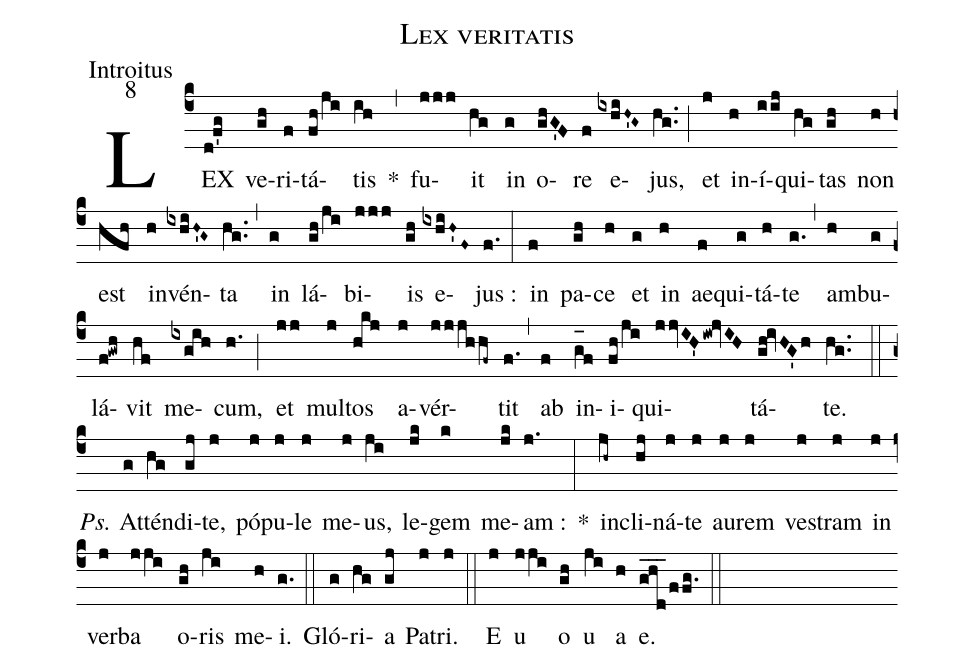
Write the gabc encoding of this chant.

name:Lex veritatis;
office-part:Introitus;
mode:8;
%%
(c4) LEX(d!f'g) ve(gh)ri(f)tá(fh/ji)tis(ih) *(,) fu(jjj)it(hg) in(g) o(ghG'F)re(f) e(ixhiH~'G~)jus,(hg..) (;) et(j) in(h)í(iij)qui(hg)tas(gh) non(h) est(hfh) in(h)vén(ixhiH~'G~)ta(hg..) (,) in(g) lá(gh/ji)bi(jjj)is(gh) e(ixhiH~'F~)jus :(f.) (:) in(f) pa(gh)ce(h) et(g) in(h) ae(f)qui(g)tá(h)te(g.) (,) am(h)bu(g)lá(f!gwh)vit(hf) me(ixgih)cum,(h.) (;) et(jj) mul(j)tos(hkj) a(j)vér(jjjhhf~)tit(f.) (,) ab(f) in(g_[oh:h]f)i(fh/ji)qui(jjvIH'iw!jvIH)tá(gh!ivHG'h)te.(hg..) (::) <i>Ps.</i> At(g)tén(hg)di(gj)te,(j) pó(j)pu(j)le(j) me(j)us,(ji) le(jk)gem(k) me(jk)am :(j.) *(:) in(jh~)cli(hj)ná(j)te(j) au(j)rem(j) ve(j)stram(j) in(j) ver(j)ba(jji) o(gh)ris(ji) me(h)i.(g.) (::) Gló(g)ri(hg)a(gj) Pa(j)tri.(j) (::) <eu>E(j) u(jji) o(gh) u(ji) a(h) e.</eu>(ghd___/ffg.) (::)
